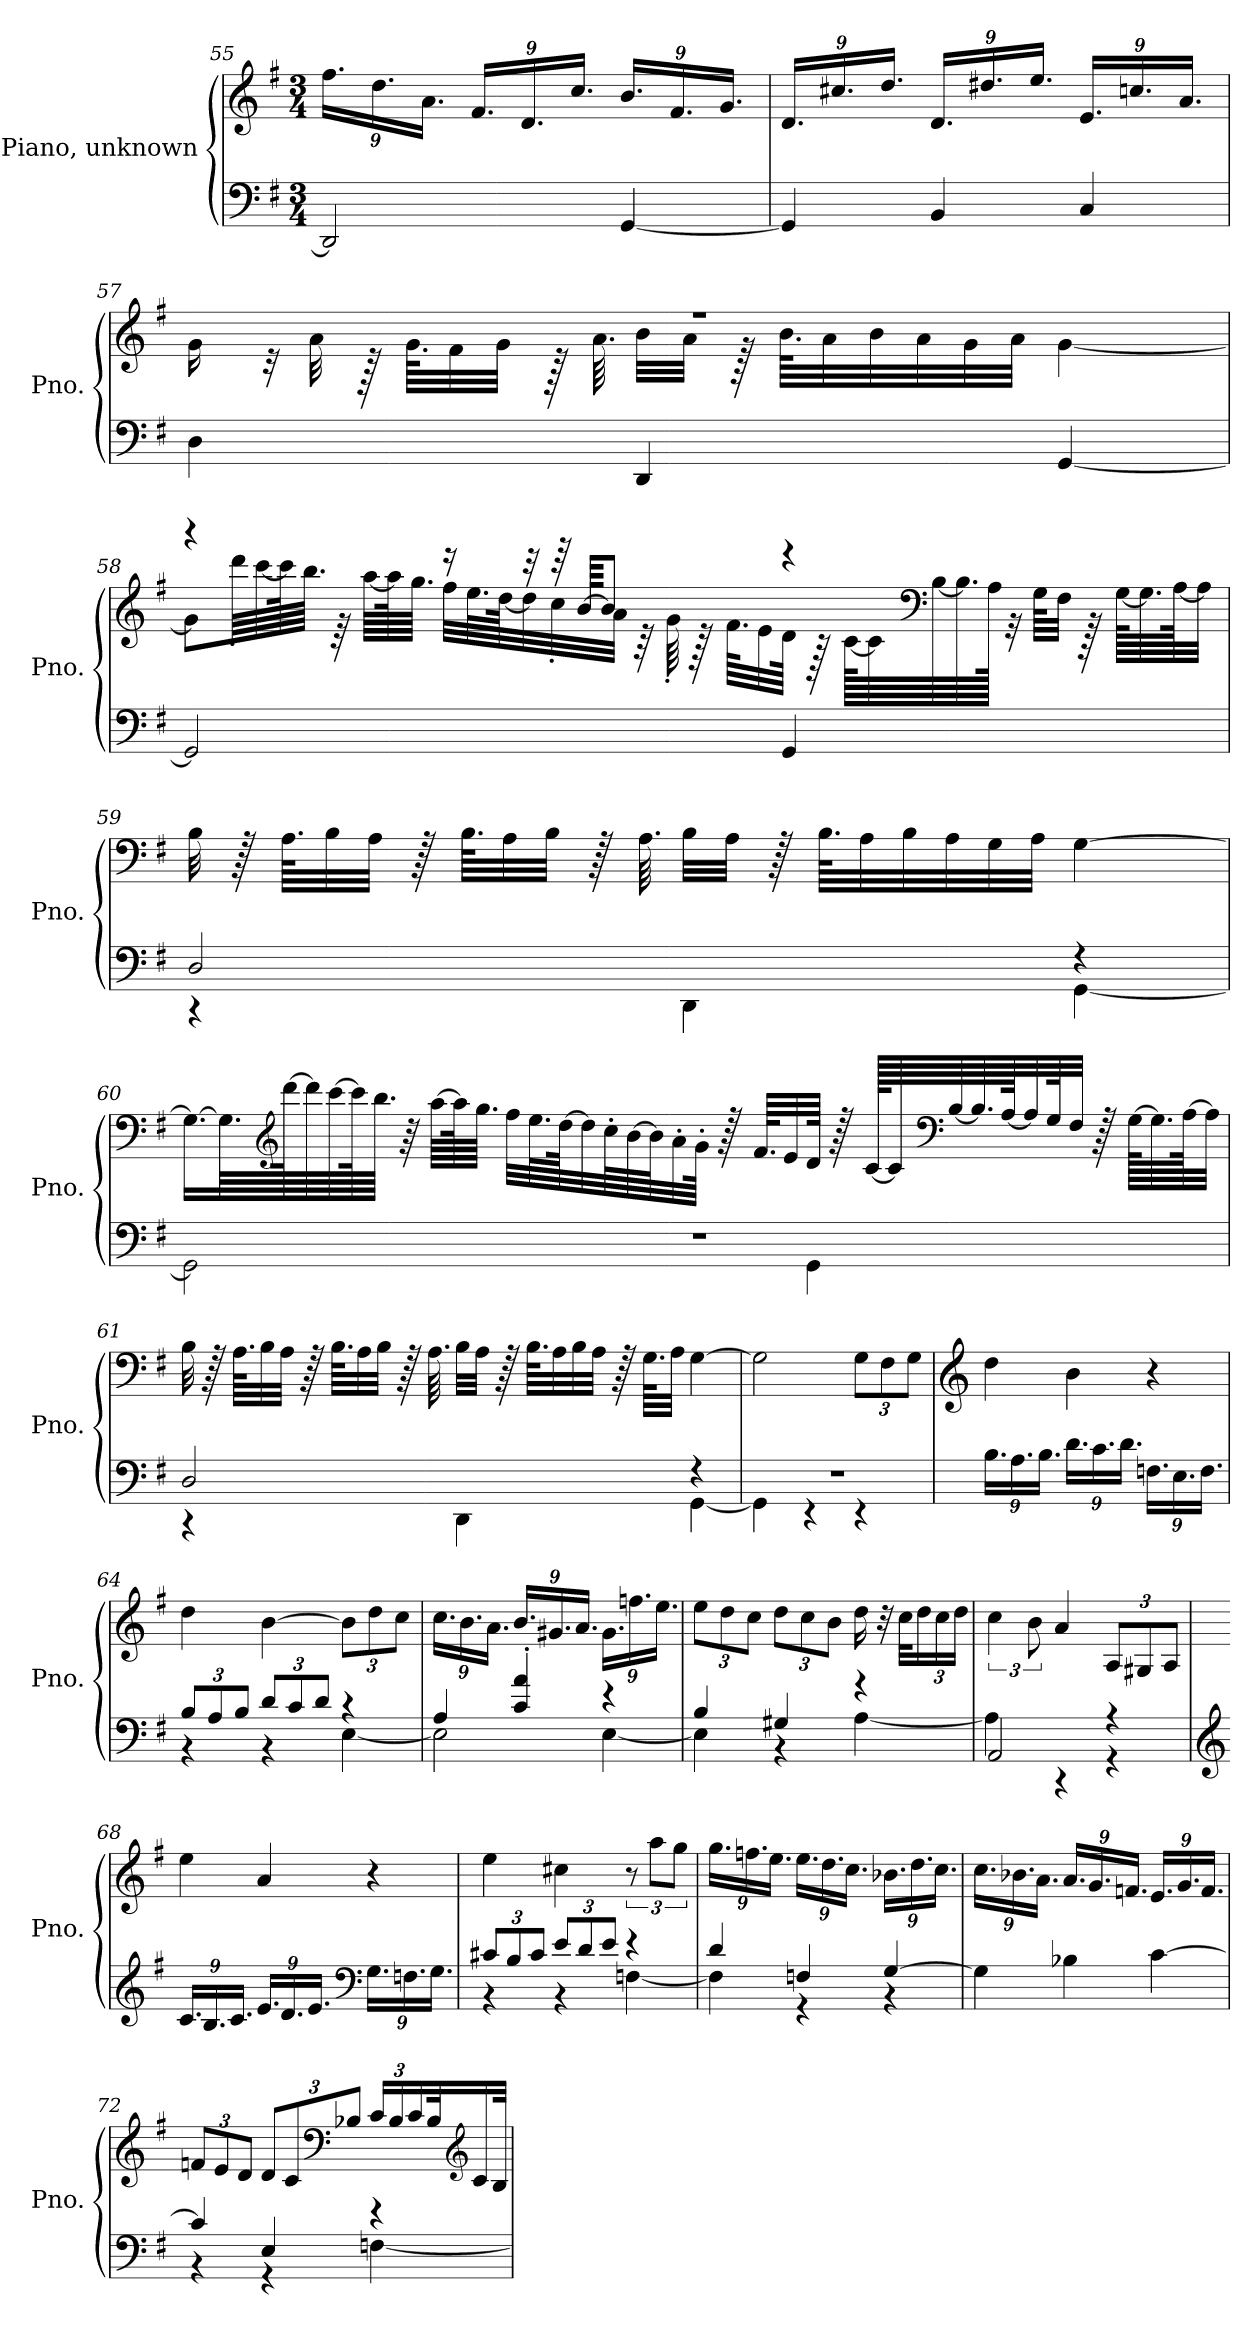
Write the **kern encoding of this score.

**kern	**kern
*part1	*part1
*staff2	*staff1
*I"Piano, unknown	*
*I'Pno.	*
*clefF4	*clefG2
*k[f#]	*k[f#]
*M3/4	*M3/4
*	*Xbrackettup
=55	=55
2DD/]	18.ff#\LL
.	18.dd\
.	18.a\JJ
.	18.f#/LL
.	18.d/
.	18.cc/JJ
[4GG/	18.b/LL
.	18.f#/
.	18.g/JJ
=56	=56
4GG/]	18.d/LL
.	18.cc#X/
.	18.dd/JJ
4BB/	18.d/LL
.	18.dd#X/
.	18.ee/JJ
4C/	18.e/LL
.	18.ccn/
.	18.a/JJ
!!LO:LB:g=z
=57	=57
*	*^
4D\	2.r	16g\
.	.	32r
.	.	32a\
.	.	128r
.	.	64.g\KLLL
.	.	32f#\
.	.	32g\JJJ
.	.	128r
.	.	64.a\
4DD/	.	32b\LLL
.	.	32a\JJJ
.	.	128r
.	.	64.b\KLLL
.	.	32a\
.	.	32b\
.	.	32a\
.	.	32g\
.	.	32a\JJJ
[4GG/	.	[4g\
!!LO:PB:g=z	!!
=58	=58	=58
2GG/]	4r	8g\L]
.	.	64ddd'\LLL
.	.	[64ccc\
.	.	128ccc\K]
.	.	64.bb\JJJJ
.	.	64r
.	.	[64aa\LLLL
.	.	128aa\K]
.	.	64.gg\JJJJ
.	16r	32ff#\LLL
.	.	64.ee\L
.	.	[128dd\JK
.	32r	32dd\]
.	64r	32cc'\
.	[64b/KKKL	.
.	8b/J]	32a\JJJ
.	.	64r
.	.	64g'\
.	.	128r
.	.	64.f#\KLLL
.	.	32e\
4GG/	4r	64d\JJJk
.	.	128r
.	.	[128c\KLLLL
.	.	64c\]
*	*clefF4	*
.	.	[64B\
.	.	64.B\]
.	.	128A\JJJJk
.	.	32r
.	.	64G\KLLL
.	.	32F#\JJJ
.	.	128r
.	.	[128G\KLLLL
.	.	64.G\]
.	.	[128A\JK
.	.	32A\JJJ]
*	*v	*v
!!LO:LB:g=z
=59	=59
*^	*
2D/	4r	32B\
.	.	128r
.	.	64.A\KLLL
.	.	32B\
.	.	32A\JJJ
.	.	128r
.	.	64.B\KLLL
.	.	32A\
.	.	32B\JJJ
.	.	128r
.	.	64.A\
.	4DD\	32B\LLL
.	.	32A\JJJ
.	.	128r
.	.	64.B\KLLL
.	.	32A\
.	.	32B\
.	.	32A\
.	.	32G\
.	.	32A\JJJ
4r	[4GG\	[4G\
!!LO:LB:g=z
=60	=60	=60
2.r	2GG\]	16.G\LL_
.	.	64.G\LL]
*	*	*clefG2
.	.	[128ddd\K
.	.	64ddd\]
.	.	[64ccc\
.	.	128ccc\K]
.	.	64.bb\JJJJ
.	.	64r
.	.	[64aa\LLLL
.	.	128aa\K]
.	.	64.gg\JJJJ
.	.	32ff#\LLL
.	.	64.ee\L
.	.	[128dd\JK
.	.	32dd\]
.	.	64cc'\L
.	.	[64b\
.	.	64b\J]
.	.	32a'\
.	.	64g'\JJJk
.	.	128r
.	.	64.f#/KLLL
.	.	32e/
.	4GG\	64d/JJJk
.	.	128r
.	.	[128c/KLLLL
.	.	64c/]
*	*	*clefF4
.	.	[64B/
.	.	64.B/]
.	.	[128A/JK
.	.	32A/]
.	.	64G/K
.	.	32F#/JJJ
.	.	128r
.	.	[128G\KLLLL
.	.	64.G\]
.	.	[128A\JK
.	.	32A\JJJ]
!!LO:LB:g=z
=61	=61	=61
2D/	4r	32B\
.	.	128r
.	.	64.A\KLLL
.	.	32B\
.	.	32A\JJJ
.	.	128r
.	.	64.B\KLLL
.	.	32A\
.	.	32B\JJJ
.	.	128r
.	.	64.A\
.	4DD\	32B\LLL
.	.	32A\JJJ
.	.	128r
.	.	64.B\KLLL
.	.	32A\
.	.	32B\
.	.	32A\JJJ
.	.	128r
.	.	64.G\KLLL
.	.	32A\JJJ
4r	[4GG\	[4G\
=62	=62	=62
2.r	4GG\]	2G\]
.	4r	.
.	4r	12G\L
.	.	12F#\
.	.	12G\J
*v	*v	*
!!LO:LB:g=z
=63	=63
*	*clefG2
*Xbrackettup	*
18.B\LL	4dd\
18.A\	.
18.B\JJ	.
18.d\LL	4b\
18.c\	.
18.d\JJ	.
18.Fn\LL	4r
18.E\	.
18.F\JJ	.
=64	=64
*^	*
12B/L	4r	4dd\
12A/	.	.
12B/J	.	.
12d/L	4r	[4b\
12c/	.	.
12d/J	.	.
4r	[4E\	12b\L]
.	.	12dd\
.	.	12cc\J
=65	=65	=65
4A/	2E\]	18.cc\LL
.	.	18.b\
.	.	18.a\JJ
4c/' 4a/'	.	18.b/LL
.	.	18.g#X/
.	.	18.a/JJ
4r	[4E\	18.g#\LL
.	.	18.ffn\
.	.	18.ee\JJ
!!LO:LB:g=z
=66	=66	=66
4B/	4E\]	12ee\L
.	.	12dd\
.	.	12cc\J
4G#X/	4r	12dd\L
.	.	12cc\
.	.	12b\J
4r	[4A\	16dd\
.	.	32r
.	.	32cc\KLL
.	.	24dd\
.	.	24cc\
.	.	24dd\JJ
=67	=67	=67
*	*	*brackettup
2AA/	4A\]	6cc\
.	.	12b\
.	4r	4a/
*	*	*Xbrackettup
4r	4r	12A/L
.	.	12G#X/
.	.	12A/J
*v	*v	*
=68	=68
*clefG2	*
18.c/LL	4ee\
18.B/	.
18.c/JJ	.
18.e/LL	4a/
18.d/	.
18.e/JJ	.
*clefF4	*
18.G\LL	4r
18.Fn\	.
18.G\JJ	.
!!LO:PB:g=z
=69	=69
*^	*
12c#X/L	4r	4ee\
12B/	.	.
12c#/J	.	.
12e/L	4r	4cc#X\
12d/	.	.
12e/J	.	.
*	*	*brackettup
4r	[4Fn\	12r
.	.	12aa\L
.	.	12gg\J
=70	=70	=70
*	*	*Xbrackettup
4d/	4F\]	18.gg\LL
.	.	18.ffn\
.	.	18.ee\JJ
4Fn/	4r	18.ee\LL
.	.	18.dd\
.	.	18.cc\JJ
[4G/	4r	18.b-X\LL
.	.	18.dd\
.	.	18.cc\JJ
*v	*v	*
=71	=71
4G\]	18.cc\LL
.	18.b-X\
.	18.a\JJ
4B-X\	18.a/LL
.	18.g/
.	18.fn/JJ
[4c\	18.e/LL
.	18.g/
.	18.f/JJ
!!LO:LB:g=z
=72	=72
*^	*
4c/]	4r	12fn/L
.	.	12e/
.	.	12d/J
4E/	4r	12d/L
.	.	12c/
*	*	*clefF4
.	.	12B-X/J
4r	[4Fn\	24c/LL
.	.	24B-/
.	.	24c/
.	.	32B-/K
*	*	*clefG2
.	.	16c/
.	.	32B-/JJk
*v	*v	*
=	=
*-	*-
